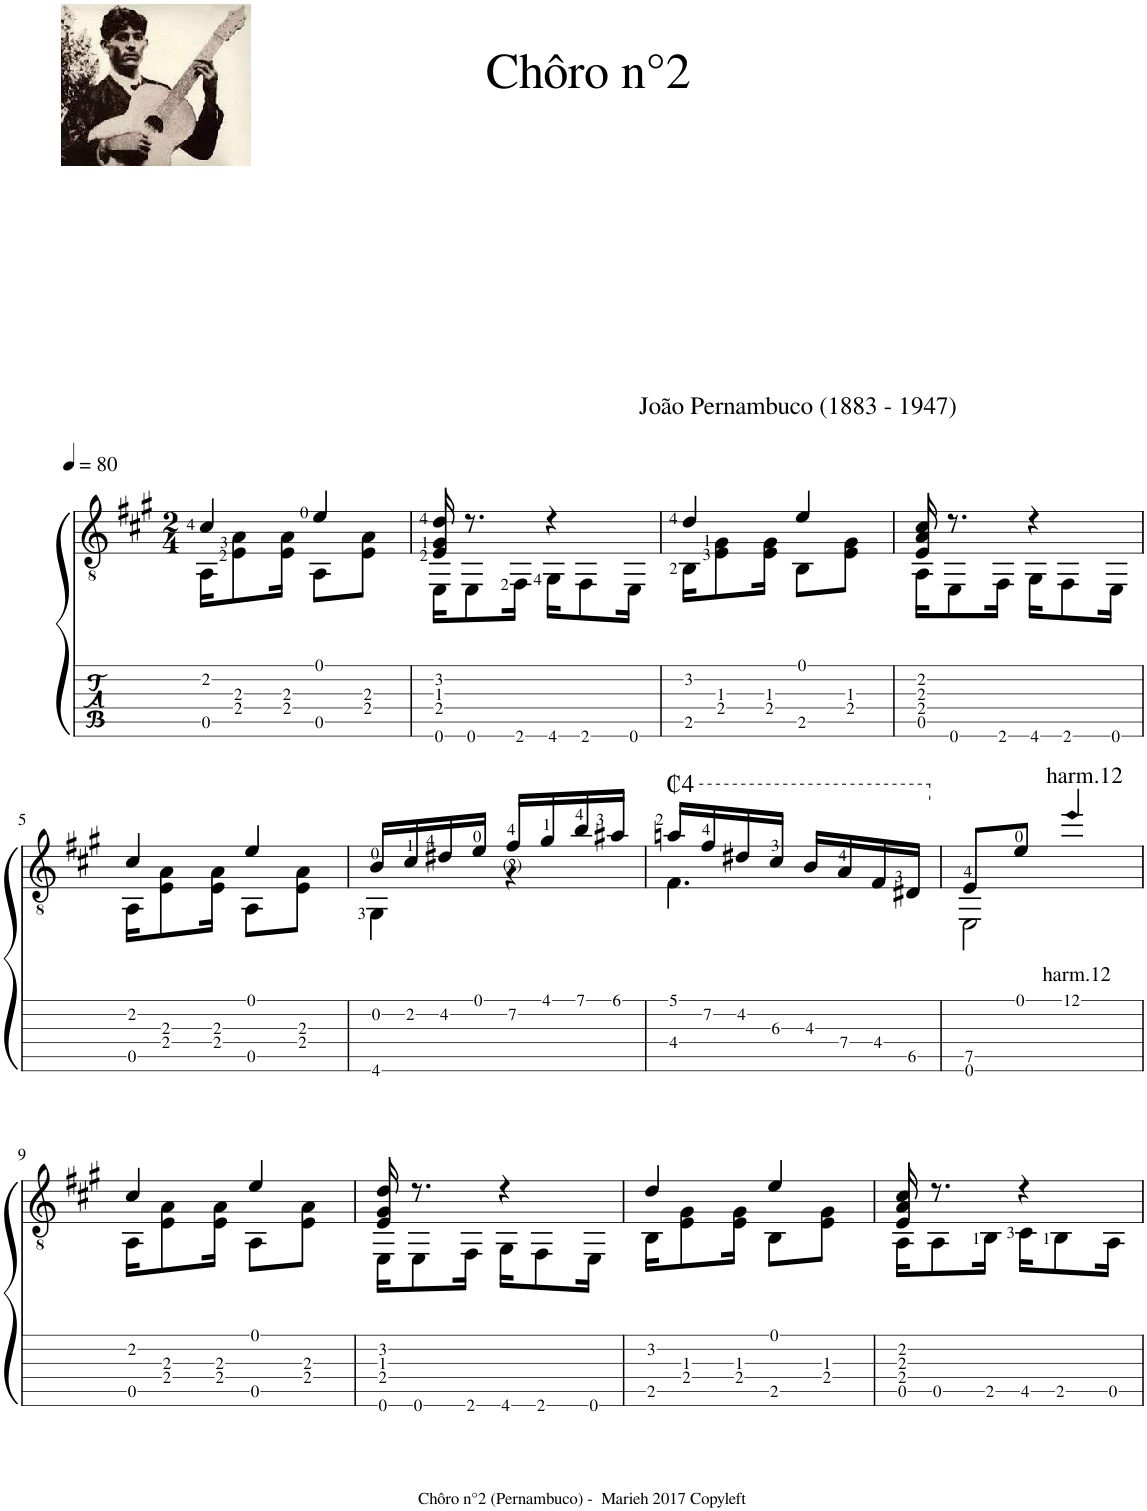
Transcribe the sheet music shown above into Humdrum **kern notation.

**kern	**kern
*part2	*part1
*staff2	*staff1
*I"Guitare classique [Tablature]	*I"Guitare classique
*stria6	*
*	*clefGv2
*k[f#c#g#]	*k[f#c#g#]
*M2/4	*M2/4
*MM80	*MM80
=1	=1
*^	*^
4c#	16AAKL	4c#/	16AA\KL
.	8E\ 8A\	.	8E\ 8A\
.	16E\ 16A\Jk	.	16E\ 16A\Jk
4e	8AAL	4e/	8AA\L
.	8E\ 8A\J	.	8E\ 8A\J
=2	=2	=2	=2
16E 16G# 16d	16EEKL	16E/ 16G#/ 16d/	16EE\KL
8.r	8EE	8.r	8EE\
.	16FF#Jk	.	16FF#\Jk
4r	16GG#KL	4r	16GG#\KL
.	8FF#	.	8FF#\
.	16EEJk	.	16EE\Jk
=3	=3	=3	=3
4d	16BBKL	4d/	16BB\KL
.	8E\ 8G#\	.	8E\ 8G#\
.	16E\ 16G#\Jk	.	16E\ 16G#\Jk
4e	8BBL	4e/	8BB\L
.	8E\ 8G#\J	.	8E\ 8G#\J
=4	=4	=4	=4
16E 16A 16c#	16AAKL	16E/ 16A/ 16c#/	16AA\KL
8.r	8EE	8.r	8EE\
.	16FF#Jk	.	16FF#\Jk
4r	16GG#KL	4r	16GG#\KL
.	8FF#	.	8FF#\
.	16EEJk	.	16EE\Jk
!!LO:LB:g=z	!!
=5	=5	=5	=5
4c#	16AAKL	4c#/	16AA\KL
.	8E\ 8A\	.	8E\ 8A\
.	16E\ 16A\Jk	.	16E\ 16A\Jk
4e	8AAL	4e/	8AA\L
.	8E\ 8A\J	.	8E\ 8A\J
=6	=6	=6	=6
16BLL	4GG#	16B/LL	4GG#\
16c#J	.	16c#/	.
16d#XL	.	16d#X/	.
16eJJ	.	16e/JJ	.
16f#LL	4r	16f#/LL	4r
16g#J	.	16g#/	.
16bL	.	16b/	.
16a#XJJ	.	16a#X/JJ	.
=7	=7	=7	=7
!	!	!LO:TX:a:t=₵4	!
16anLL	2F#	16an/LL	4.F#\
16f#J	.	16f#/	.
16d#XL	.	16d#X/	.
16c#JJ	.	16c#/JJ	.
16BLL	.	16B/LL	.
16AJ	.	16A/	.
16F#L	.	16F#/	8ryy
16D#XJJ	.	16D#X/JJ	.
=8	=8	=8	=8
8EL	2EE	8E/L	2EE\
8eJ	.	8e/J	.
!	!	!LO:TX:a:t=harm.12	!
!LO:TX:a:t=harm.12	!	!	!
4ee	.	4ee/	.
!!LO:LB:g=z	!!
=9	=9	=9	=9
4c#	16AAKL	4c#/	16AA\KL
.	8E\ 8A\	.	8E\ 8A\
.	16E\ 16A\Jk	.	16E\ 16A\Jk
4e	8AAL	4e/	8AA\L
.	8E\ 8A\J	.	8E\ 8A\J
=10	=10	=10	=10
16E 16G# 16d	16EEKL	16E/ 16G#/ 16d/	16EE\KL
8.r	8EE	8.r	8EE\
.	16FF#Jk	.	16FF#\Jk
4r	16GG#KL	4r	16GG#\KL
.	8FF#	.	8FF#\
.	16EEJk	.	16EE\Jk
=11	=11	=11	=11
4d	16BBKL	4d/	16BB\KL
.	8E\ 8G#\	.	8E\ 8G#\
.	16E\ 16G#\Jk	.	16E\ 16G#\Jk
4e	8BBL	4e/	8BB\L
.	8E\ 8G#\J	.	8E\ 8G#\J
=12	=12	=12	=12
16E 16A 16c#	16AAKL	16E/ 16A/ 16c#/	16AA\KL
8.r	8AA	8.r	8AA\
.	16BBJk	.	16BB\Jk
4r	16C#KL	4r	16C#\KL
.	8BB	.	8BB\
.	16AAJk	.	16AA\Jk
*v	*v	*	*
*	*v	*v
=	=
*-	*-
